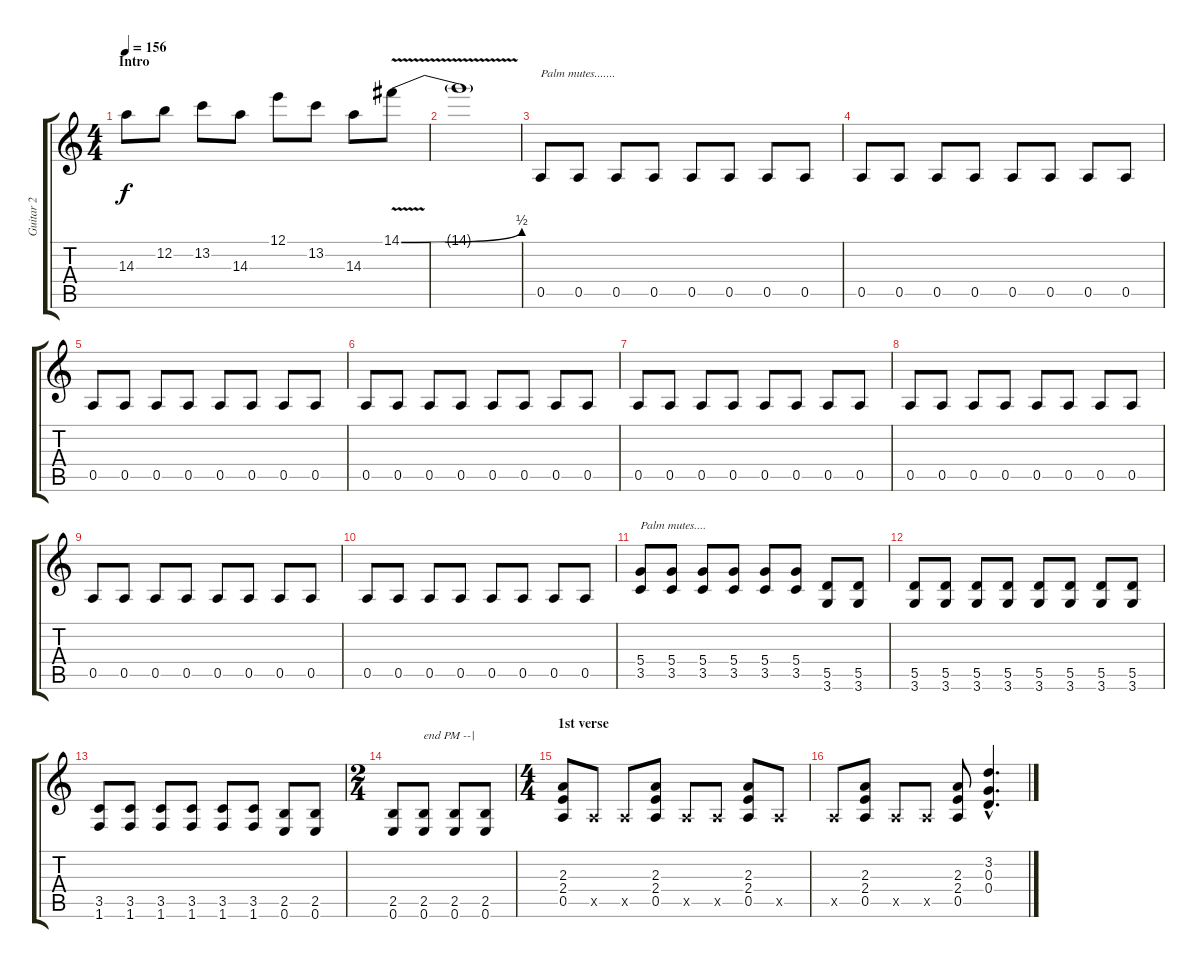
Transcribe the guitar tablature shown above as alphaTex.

\track ("Guitar 2" "Guitar 2") {instrument overdrivenguitar}
\staff {score tabs}
\tuning (E4 B3 G3 D3 A2 E2) {hide}
\ts (4 4)
\section ("" "Intro")
\tempo 156
\clef g2
\ks c
14.3.8{dy f instrument overdrivenguitar} 12.2.8 13.2.8 14.3.8 12.1.8 13.2.8 14.3.8 14.1{be (bend 0 0 60 2) v}.8 |
14.1{t}.1 |
0.5.8{txt "Palm mutes......."} 0.5.8 0.5.8 0.5.8 0.5.8 0.5.8 0.5.8 0.5.8 |
0.5.8 0.5.8 0.5.8 0.5.8 0.5.8 0.5.8 0.5.8 0.5.8 |
0.5.8 0.5.8 0.5.8 0.5.8 0.5.8 0.5.8 0.5.8 0.5.8 |
0.5.8 0.5.8 0.5.8 0.5.8 0.5.8 0.5.8 0.5.8 0.5.8 |
0.5.8 0.5.8 0.5.8 0.5.8 0.5.8 0.5.8 0.5.8 0.5.8 |
0.5.8 0.5.8 0.5.8 0.5.8 0.5.8 0.5.8 0.5.8 0.5.8 |
0.5.8 0.5.8 0.5.8 0.5.8 0.5.8 0.5.8 0.5.8 0.5.8 |
0.5.8 0.5.8 0.5.8 0.5.8 0.5.8 0.5.8 0.5.8 0.5.8 |
(5.4 3.5).8{txt "Palm mutes...."} (5.4 3.5).8 (5.4 3.5).8 (5.4 3.5).8 (5.4 3.5).8 (5.4 3.5).8 (5.5 3.6).8 (5.5 3.6).8 |
(5.5 3.6).8 (5.5 3.6).8 (5.5 3.6).8 (5.5 3.6).8 (5.5 3.6).8 (5.5 3.6).8 (5.5 3.6).8 (5.5 3.6).8 |
(3.5 1.6).8 (3.5 1.6).8 (3.5 1.6).8 (3.5 1.6).8 (3.5 1.6).8 (3.5 1.6).8 (2.5 0.6).8 (2.5 0.6).8 |
\ts (2 4)
(2.5 0.6).8 (2.5 0.6).8{txt "end PM --|"} (2.5 0.6).8 (2.5 0.6).8 |
\ts (4 4)
\section ("" "1st verse")
(2.3 2.4 0.5).8 0.5{x}.8 0.5{x}.8 (2.3 2.4 0.5).8 0.5{x}.8 0.5{x}.8 (2.3 2.4 0.5).8 0.5{x}.8 |
0.5{x}.8 (2.3 2.4 0.5).8 0.5{x}.8 0.5{x}.8 (2.3 2.4 0.5).8 (3.2{hac} 0.3{hac} 0.4{hac}).4{d}
